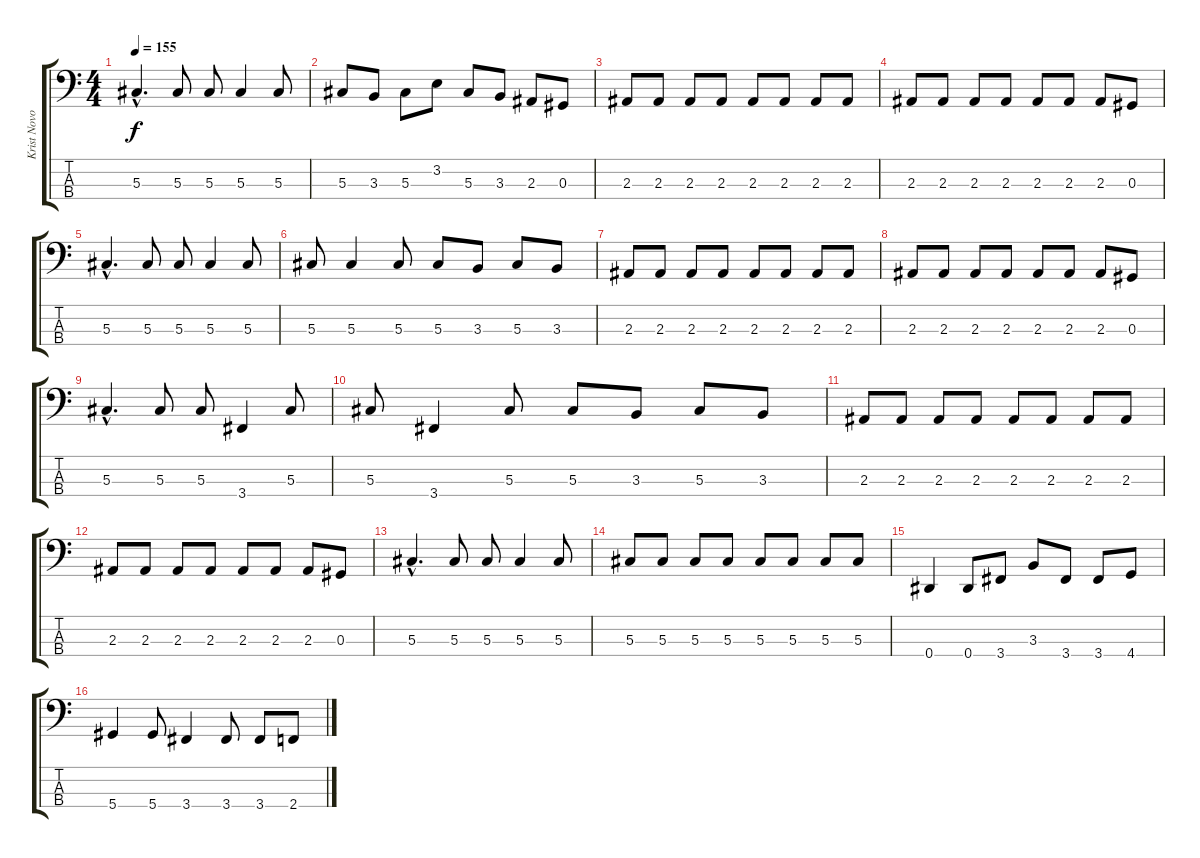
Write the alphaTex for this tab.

\track ("Krist Novoselic" "Krist Novo") {instrument slapbass1}
\staff {score tabs}
\tuning (Gb2 Db2 Ab1 Eb1) {hide}
\ts (4 4)
\tempo 155
\clef f4
\ks c
5.3{hac}.4{d dy f} 5.3.8 5.3.8 5.3.4 5.3.8 |
5.3.8 3.3.8 5.3.8 3.2.8 5.3.8 3.3.8 2.3.8 0.3.8 |
2.3.8 2.3.8 2.3.8 2.3.8 2.3.8 2.3.8 2.3.8 2.3.8 |
2.3.8 2.3.8 2.3.8 2.3.8 2.3.8 2.3.8 2.3.8 0.3.8 |
5.3{hac}.4{d} 5.3.8 5.3.8 5.3.4 5.3.8 |
5.3.8 5.3.4 5.3.8 5.3.8 3.3.8 5.3.8 3.3.8 |
2.3.8 2.3.8 2.3.8 2.3.8 2.3.8 2.3.8 2.3.8 2.3.8 |
2.3.8 2.3.8 2.3.8 2.3.8 2.3.8 2.3.8 2.3.8 0.3.8 |
5.3{hac}.4{d} 5.3.8 5.3.8 3.4.4 5.3.8 |
5.3.8 3.4.4 5.3.8 5.3.8 3.3.8 5.3.8 3.3.8 |
2.3.8 2.3.8 2.3.8 2.3.8 2.3.8 2.3.8 2.3.8 2.3.8 |
2.3.8 2.3.8 2.3.8 2.3.8 2.3.8 2.3.8 2.3.8 0.3.8 |
5.3{hac}.4{d} 5.3.8 5.3.8 5.3.4 5.3.8 |
5.3.8 5.3.8 5.3.8 5.3.8 5.3.8 5.3.8 5.3.8 5.3.8 |
0.4.4 0.4.8 3.4.8 3.3.8 3.4.8 3.4.8 4.4.8 |
5.4.4 5.4.8 3.4.4 3.4.8 3.4.8 2.4.8
